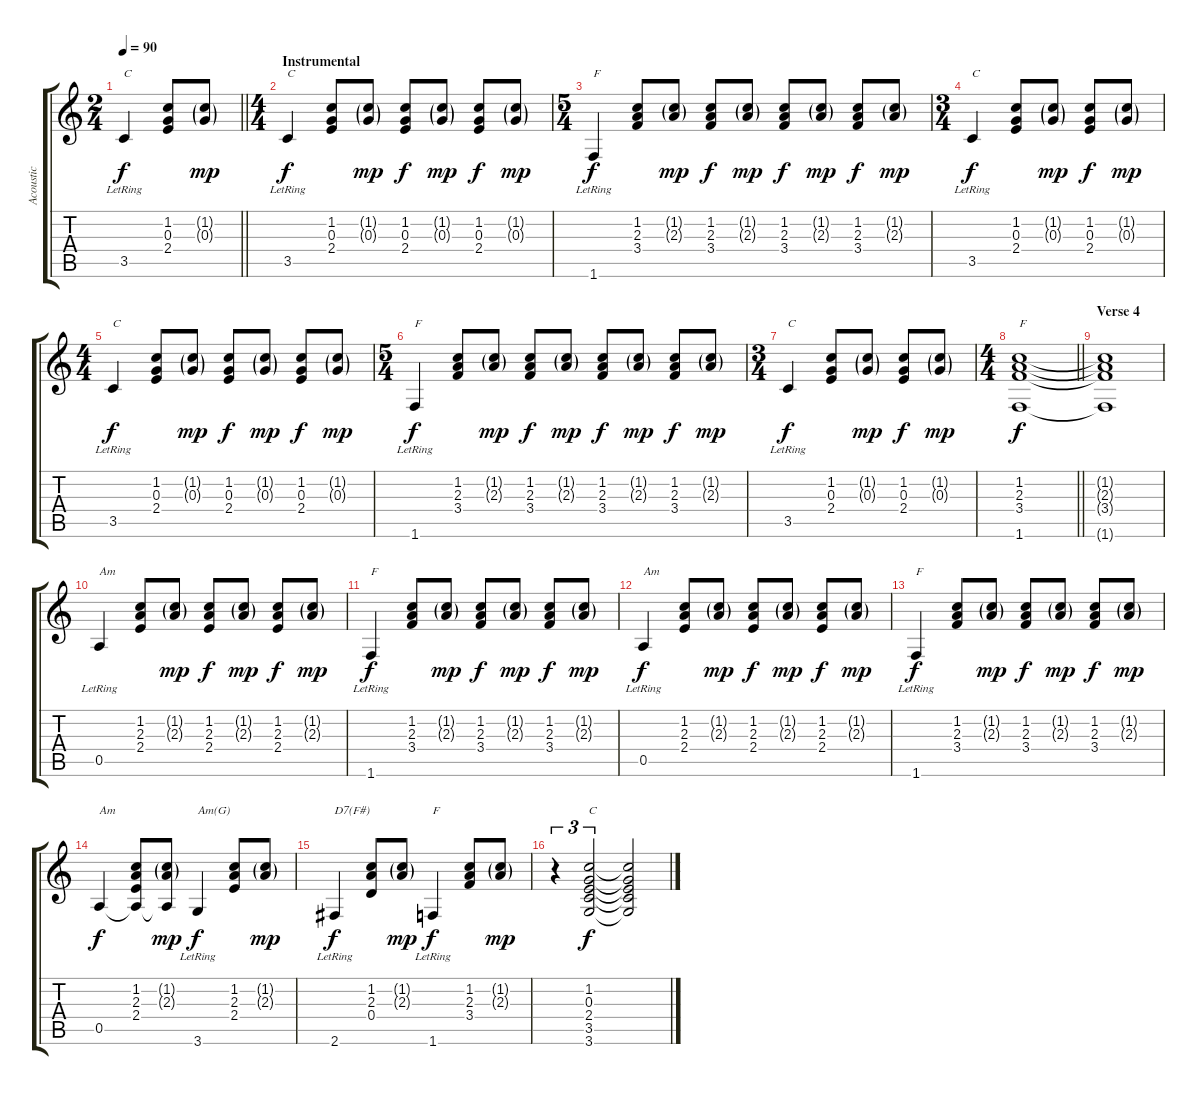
\track ("Acoustic" "Acoustic") {instrument acousticguitarsteel}
\staff {score tabs}
\tuning (E4 B3 G3 D3 A2 E2) {hide}
\ts (2 4)
\tempo 90
\clef g2
\barLineRight lightlight
\ks c
3.5{lr}.4{txt "C" dy f} (1.2 0.3 2.4).8 (1.2{g} 0.3{g}).8{dy mp} |
\ts (4 4)
\section ("" "Instrumental")
3.5{lr}.4{txt "C" dy f} (1.2 0.3 2.4).8 (1.2{g} 0.3{g}).8{dy mp} (1.2 0.3 2.4).8{dy f} (1.2{g} 0.3{g}).8{dy mp} (1.2 0.3 2.4).8{dy f} (1.2{g} 0.3{g}).8{dy mp} |
\ts (5 4)
1.6{lr}.4{txt "F" dy f} (1.2 2.3 3.4).8 (1.2{g} 2.3{g}).8{dy mp} (1.2 2.3 3.4).8{dy f} (1.2{g} 2.3{g}).8{dy mp} (1.2 2.3 3.4).8{dy f} (1.2{g} 2.3{g}).8{dy mp} (1.2 2.3 3.4).8{dy f} (1.2{g} 2.3{g}).8{dy mp} |
\ts (3 4)
3.5{lr}.4{txt "C" dy f} (1.2 0.3 2.4).8 (1.2{g} 0.3{g}).8{dy mp} (1.2 0.3 2.4).8{dy f} (1.2{g} 0.3{g}).8{dy mp} |
\ts (4 4)
3.5{lr}.4{txt "C" dy f} (1.2 0.3 2.4).8 (1.2{g} 0.3{g}).8{dy mp} (1.2 0.3 2.4).8{dy f} (1.2{g} 0.3{g}).8{dy mp} (1.2 0.3 2.4).8{dy f} (1.2{g} 0.3{g}).8{dy mp} |
\ts (5 4)
1.6{lr}.4{txt "F" dy f} (1.2 2.3 3.4).8 (1.2{g} 2.3{g}).8{dy mp} (1.2 2.3 3.4).8{dy f} (1.2{g} 2.3{g}).8{dy mp} (1.2 2.3 3.4).8{dy f} (1.2{g} 2.3{g}).8{dy mp} (1.2 2.3 3.4).8{dy f} (1.2{g} 2.3{g}).8{dy mp} |
\ts (3 4)
3.5{lr}.4{txt "C" dy f} (1.2 0.3 2.4).8 (1.2{g} 0.3{g}).8{dy mp} (1.2 0.3 2.4).8{dy f} (1.2{g} 0.3{g}).8{dy mp} |
\ts (4 4)
\barLineRight lightlight
(1.2 2.3 3.4 1.6).1{txt "F" dy f} |
\section ("" "Verse 4")
(1.2{t} 2.3{t} 3.4{t} 1.6{t}).1 |
0.5{lr}.4{txt "Am"} (1.2 2.3 2.4).8 (1.2{g} 2.3{g}).8{dy mp} (1.2 2.3 2.4).8{dy f} (1.2{g} 2.3{g}).8{dy mp} (1.2 2.3 2.4).8{dy f} (1.2{g} 2.3{g}).8{dy mp} |
1.6{lr}.4{txt "F" dy f} (1.2 2.3 3.4).8 (1.2{g} 2.3{g}).8{dy mp} (1.2 2.3 3.4).8{dy f} (1.2{g} 2.3{g}).8{dy mp} (1.2 2.3 3.4).8{dy f} (1.2{g} 2.3{g}).8{dy mp} |
0.5{lr}.4{txt "Am" dy f} (1.2 2.3 2.4).8 (1.2{g} 2.3{g}).8{dy mp} (1.2 2.3 2.4).8{dy f} (1.2{g} 2.3{g}).8{dy mp} (1.2 2.3 2.4).8{dy f} (1.2{g} 2.3{g}).8{dy mp} |
1.6{lr}.4{txt "F" dy f} (1.2 2.3 3.4).8 (1.2{g} 2.3{g}).8{dy mp} (1.2 2.3 3.4).8{dy f} (1.2{g} 2.3{g}).8{dy mp} (1.2 2.3 3.4).8{dy f} (1.2{g} 2.3{g}).8{dy mp} |
0.5.4{txt "Am" dy f} (1.2 2.3 2.4 0.5{t}).8 (1.2{g} 2.3{g} 0.5{t}).8{dy mp} 3.6{lr}.4{txt "Am(G)" dy f} (1.2 2.3 2.4).8 (1.2{g} 2.3{g}).8{dy mp} |
2.6{lr}.4{txt "D7(F#)" dy f} (1.2 2.3 0.4).8 (1.2{g} 2.3{g}).8{dy mp} 1.6{lr}.4{txt "F" dy f} (1.2 2.3 3.4).8 (1.2{g} 2.3{g}).8{dy mp} |
r.4{tu (3 2)} (1.2 0.3 2.4 3.5 3.6).2{tu (3 2) txt "C" dy f} (1.2{t} 0.3{t} 2.4{t} 3.5{t} 3.6{t}).2
